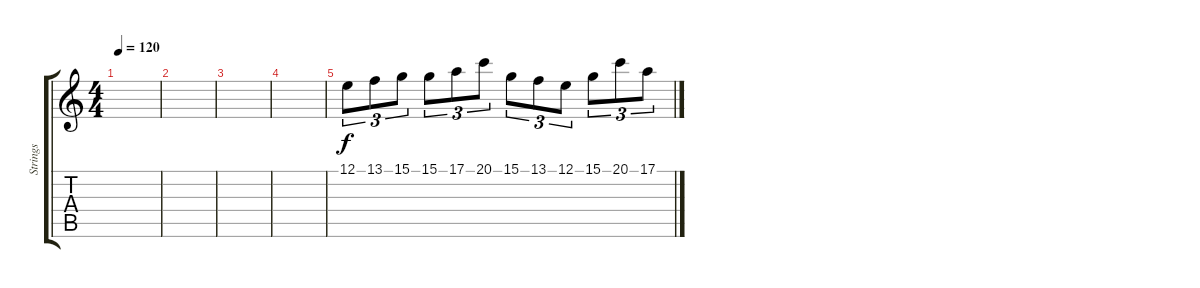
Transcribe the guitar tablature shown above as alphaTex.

\track ("Strings" "Strings") {instrument stringensemble1}
\staff {score tabs}
\tuning (E4 B3 G3 D3 A2 E2) {hide}
\ts (4 4)
\tempo 120
\clef g2
\ks c
|
|
|
|
12.1.8{tu (3 2) volume 13} 13.1.8{tu (3 2)} 15.1.8{tu (3 2)} 15.1.8{tu (3 2)} 17.1.8{tu (3 2)} 20.1.8{tu (3 2)} 15.1.8{tu (3 2)} 13.1.8{tu (3 2)} 12.1.8{tu (3 2)} 15.1.8{tu (3 2)} 20.1.8{tu (3 2)} 17.1.8{tu (3 2)}
